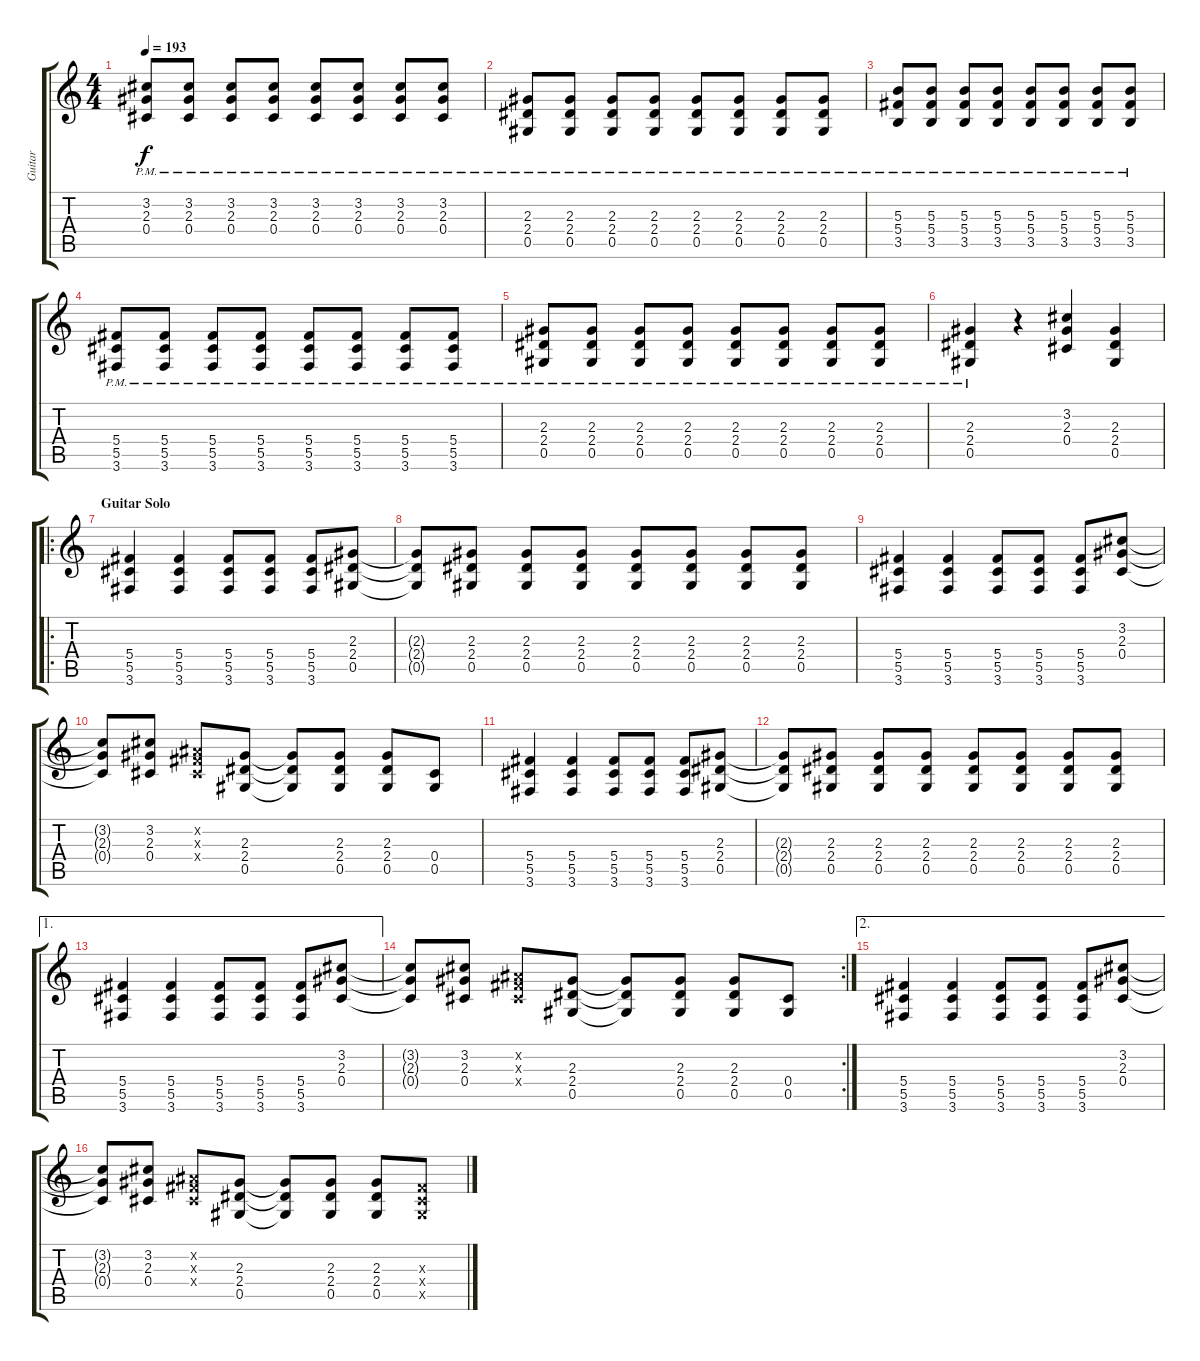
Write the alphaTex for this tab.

\track ("Guitar" "Guitar") {instrument overdrivenguitar}
\staff {score tabs}
\tuning (Eb4 Bb3 Gb3 Db3 Ab2 Eb2) {hide}
\ts (4 4)
\tempo 193
\clef g2
\ks c
(3.2{pm} 2.3{pm} 0.4{pm}).8{dy f} (3.2{pm} 2.3{pm} 0.4{pm}).8 (3.2{pm} 2.3{pm} 0.4{pm}).8 (3.2{pm} 2.3{pm} 0.4{pm}).8 (3.2{pm} 2.3{pm} 0.4{pm}).8 (3.2{pm} 2.3{pm} 0.4{pm}).8 (3.2{pm} 2.3{pm} 0.4{pm}).8 (3.2{pm} 2.3{pm} 0.4{pm}).8 |
(2.3{pm} 2.4{pm} 0.5{pm}).8 (2.3{pm} 2.4{pm} 0.5{pm}).8 (2.3{pm} 2.4{pm} 0.5{pm}).8 (2.3{pm} 2.4{pm} 0.5{pm}).8 (2.3{pm} 2.4{pm} 0.5{pm}).8 (2.3{pm} 2.4{pm} 0.5{pm}).8 (2.3{pm} 2.4{pm} 0.5{pm}).8 (2.3{pm} 2.4{pm} 0.5{pm}).8 |
(5.3{pm} 5.4{pm} 3.5{pm}).8 (5.3{pm} 5.4{pm} 3.5{pm}).8 (5.3{pm} 5.4{pm} 3.5{pm}).8 (5.3{pm} 5.4{pm} 3.5{pm}).8 (5.3{pm} 5.4{pm} 3.5{pm}).8 (5.3{pm} 5.4{pm} 3.5{pm}).8 (5.3{pm} 5.4{pm} 3.5{pm}).8 (5.3{pm} 5.4{pm} 3.5{pm}).8 |
(5.4{pm} 5.5{pm} 3.6{pm}).8 (5.4{pm} 5.5{pm} 3.6{pm}).8 (5.4{pm} 5.5{pm} 3.6{pm}).8 (5.4{pm} 5.5{pm} 3.6{pm}).8 (5.4{pm} 5.5{pm} 3.6{pm}).8 (5.4{pm} 5.5{pm} 3.6{pm}).8 (5.4{pm} 5.5{pm} 3.6{pm}).8 (5.4{pm} 5.5{pm} 3.6{pm}).8 |
(2.3{pm} 2.4{pm} 0.5{pm}).8 (2.3{pm} 2.4{pm} 0.5{pm}).8 (2.3{pm} 2.4{pm} 0.5{pm}).8 (2.3{pm} 2.4{pm} 0.5{pm}).8 (2.3{pm} 2.4{pm} 0.5{pm}).8 (2.3{pm} 2.4{pm} 0.5{pm}).8 (2.3{pm} 2.4{pm} 0.5{pm}).8 (2.3{pm} 2.4{pm} 0.5{pm}).8 |
(2.3{pm} 2.4{pm} 0.5{pm}).4 r.4 (3.2 2.3 0.4).4 (2.3 2.4 0.5).4 |
\ro
\section ("" "Guitar Solo")
(5.4 5.5 3.6).4 (5.4 5.5 3.6).4 (5.4 5.5 3.6).8 (5.4 5.5 3.6).8 (5.4 5.5 3.6).8 (2.3 2.4 0.5).8 |
(2.3{t} 2.4{t} 0.5{t}).8 (2.3 2.4 0.5).8 (2.3 2.4 0.5).8 (2.3 2.4 0.5).8 (2.3 2.4 0.5).8 (2.3 2.4 0.5).8 (2.3 2.4 0.5).8 (2.3 2.4 0.5).8 |
(5.4 5.5 3.6).4 (5.4 5.5 3.6).4 (5.4 5.5 3.6).8 (5.4 5.5 3.6).8 (5.4 5.5 3.6).8 (3.2 2.3 0.4).8 |
(3.2{t} 2.3{t} 0.4{t}).8 (3.2 2.3 0.4).8 (0.2{x} 0.3{x} 0.4{x}).8 (2.3 2.4 0.5).8 (2.3{t} 2.4{t} 0.5{t}).8 (2.3 2.4 0.5).8 (2.3 2.4 0.5).8 (0.4 0.5).8 |
(5.4 5.5 3.6).4 (5.4 5.5 3.6).4 (5.4 5.5 3.6).8 (5.4 5.5 3.6).8 (5.4 5.5 3.6).8 (2.3 2.4 0.5).8 |
(2.3{t} 2.4{t} 0.5{t}).8 (2.3 2.4 0.5).8 (2.3 2.4 0.5).8 (2.3 2.4 0.5).8 (2.3 2.4 0.5).8 (2.3 2.4 0.5).8 (2.3 2.4 0.5).8 (2.3 2.4 0.5).8 |
\ae 1
(5.4 5.5 3.6).4 (5.4 5.5 3.6).4 (5.4 5.5 3.6).8 (5.4 5.5 3.6).8 (5.4 5.5 3.6).8 (3.2 2.3 0.4).8 |
\rc 2
(3.2{t} 2.3{t} 0.4{t}).8 (3.2 2.3 0.4).8 (0.2{x} 0.3{x} 0.4{x}).8 (2.3 2.4 0.5).8 (2.3{t} 2.4{t} 0.5{t}).8 (2.3 2.4 0.5).8 (2.3 2.4 0.5).8 (0.4 0.5).8 |
\ae 2
(5.4 5.5 3.6).4 (5.4 5.5 3.6).4 (5.4 5.5 3.6).8 (5.4 5.5 3.6).8 (5.4 5.5 3.6).8 (3.2 2.3 0.4).8 |
(3.2{t} 2.3{t} 0.4{t}).8 (3.2 2.3 0.4).8 (0.2{x} 0.3{x} 0.4{x}).8 (2.3 2.4 0.5).8 (2.3{t} 2.4{t} 0.5{t}).8 (2.3 2.4 0.5).8 (2.3 2.4 0.5).8 (0.3{x} 0.4{x} 0.5{x}).8
